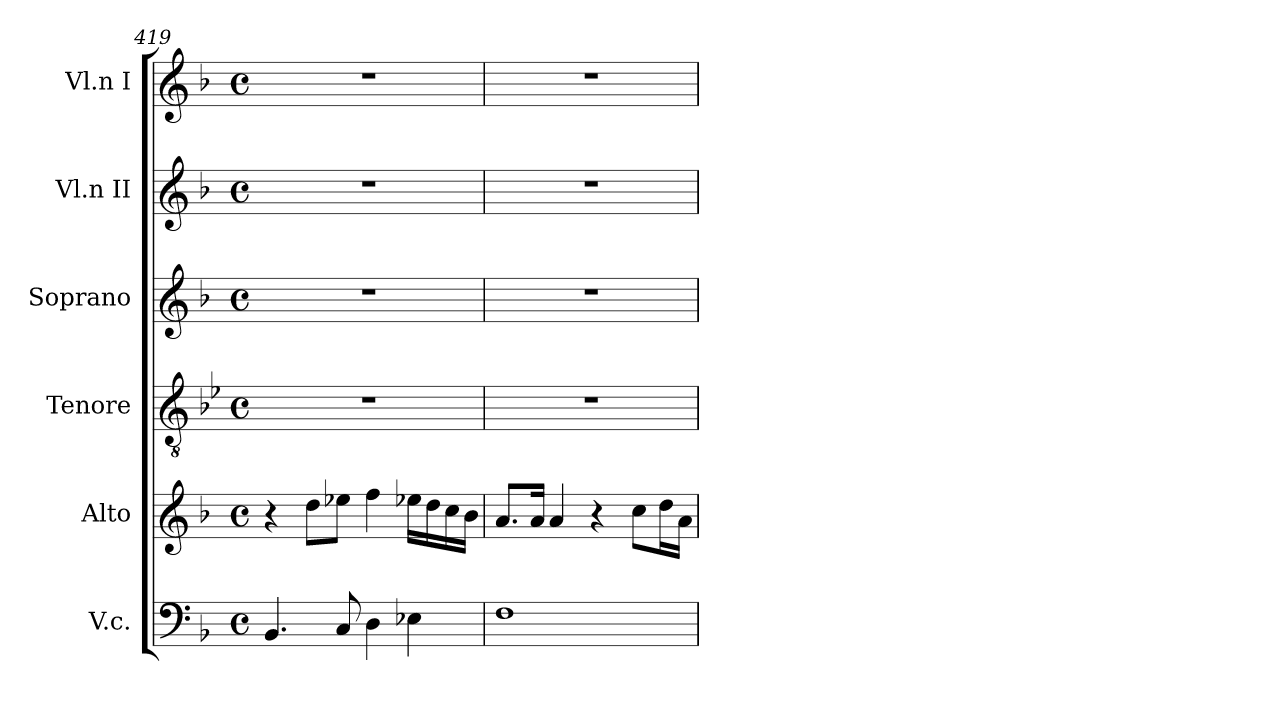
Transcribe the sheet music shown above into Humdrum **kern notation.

**kern	**kern	**kern	**kern	**kern	**kern
*part6	*part5	*part4	*part3	*part2	*part1
*staff6	*staff5	*staff4	*staff3	*staff2	*staff1
*I"V.c.	*I"Alto	*I"Tenore	*I"Soprano	*I"Vl.n II	*I"Vl.n I
*I'V.c.	*I'Alto	*I'Tenore	*I'Soprano	*I'Vl.n II	*I'Vl.n I
*clefF4	*clefG2	*clefGv2	*clefG2	*clefG2	*clefG2
*k[b-]	*k[b-]	*k[b-e-]	*k[b-]	*k[b-]	*k[b-]
*F:	*F:	*B-:	*F:	*F:	*F:
*M4/4	*M4/4	*M4/4	*M4/4	*M4/4	*M4/4
*met(c)	*met(c)	*met(c)	*met(c)	*met(c)	*met(c)
=419	=419	=419	=419	=419	=419
4.BB-/	4r	1r	1r	1r	1r
.	8dd\L	.	.	.	.
8C/	8ee-X\J	.	.	.	.
4D\	4ff\	.	.	.	.
4E-X\	16ee-X\LL	.	.	.	.
.	16dd\	.	.	.	.
.	16cc\	.	.	.	.
.	16b-\JJ	.	.	.	.
!!LO:LB:g=z
=420	=420	=420	=420	=420	=420
1F	8.a/L	1r	1r	1r	1r
.	16a/Jk	.	.	.	.
.	4a/	.	.	.	.
.	4r	.	.	.	.
.	8cc\L	.	.	.	.
.	16dd\L	.	.	.	.
.	16a\JJ	.	.	.	.
=	=	=	=	=	=
*-	*-	*-	*-	*-	*-
